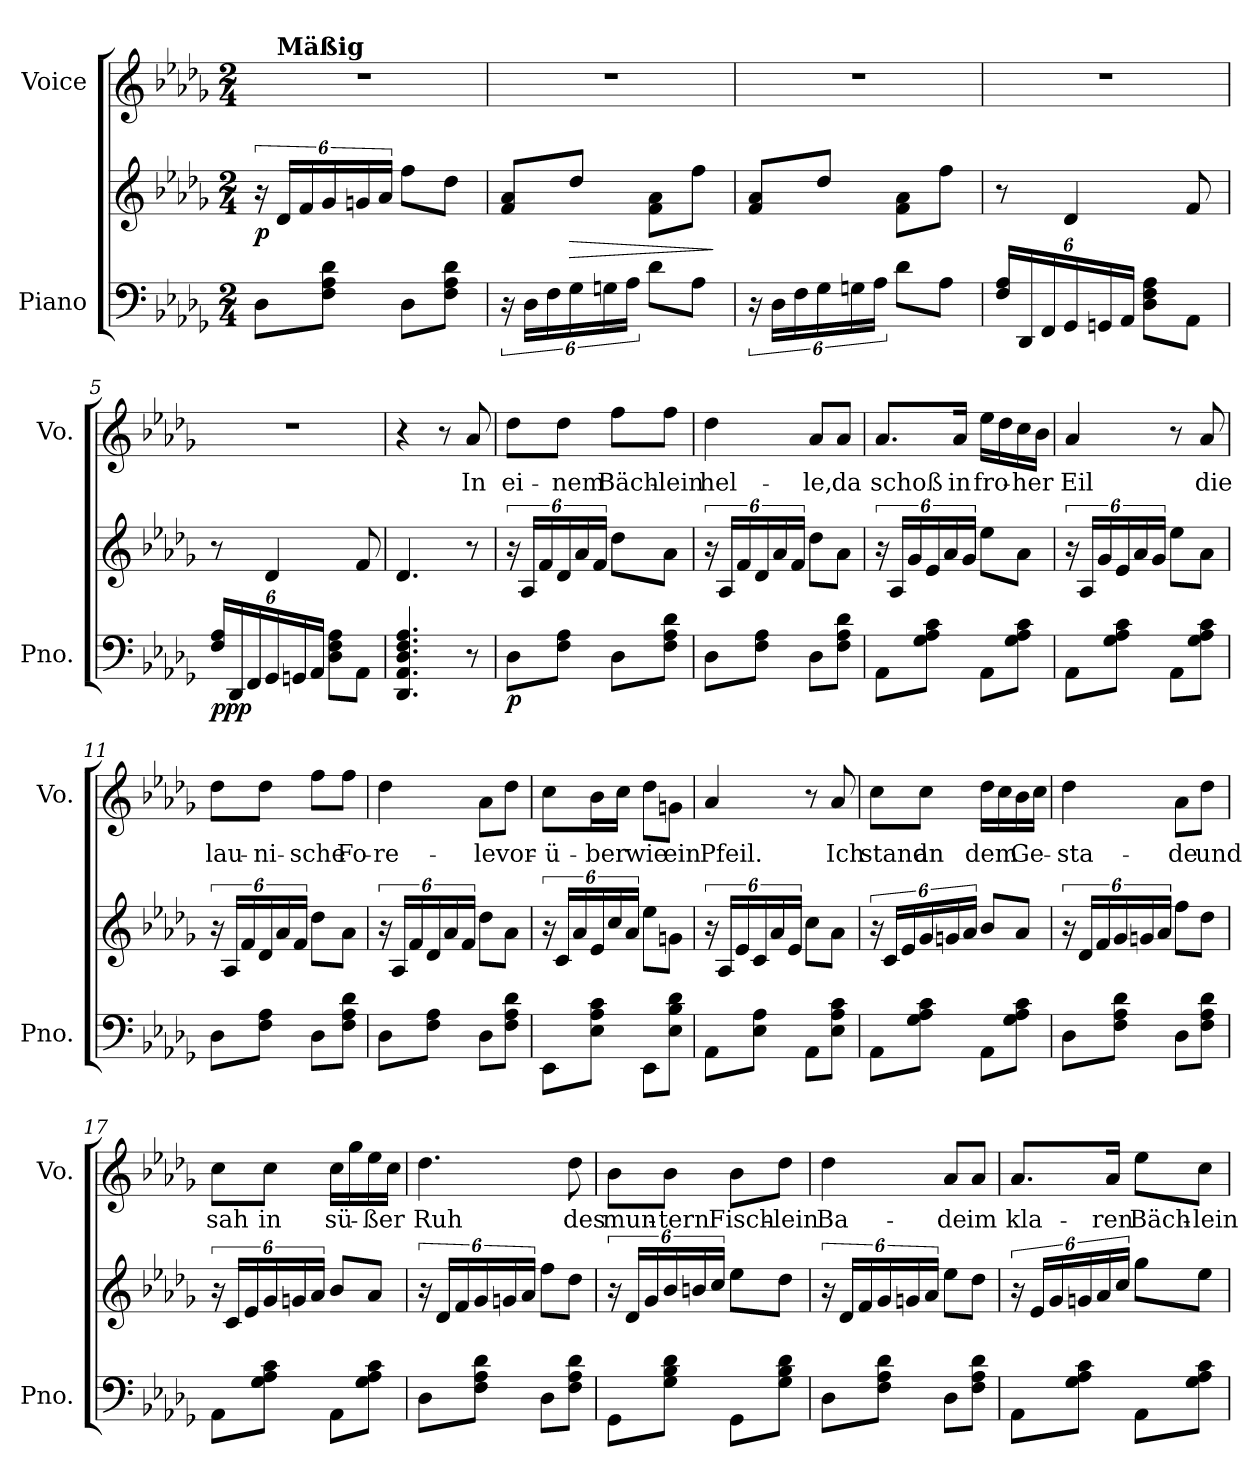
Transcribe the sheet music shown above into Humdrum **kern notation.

**kern	**kern	**dynam	**kern	**text
*part2	*part2	*part2	*part1	*part1
*staff3	*staff2	*staff2/3	*staff1	*staff1
*I"Piano	*	*	*I"Voice	*
*I'Pno.	*	*	*I'Vo.	*
*clefF4	*clefG2	*	*clefG2	*
*k[b-e-a-d-g-]	*k[b-e-a-d-g-]	*	*k[b-e-a-d-g-]	*
*M2/4	*M2/4	*	*M2/4	*
=1	=1	=1	=1	=1
!	!	!LO:DY:b	!	!
*	*	*	*^	*
8D-\L	24r	p	2r	24ryy	.
!	!	!	!	!LO:TX:a:B:t=Mäßig	!
.	24d-/LL	.	.	3ryy	.
.	24f/	.	.	.	.
8F\ 8A-\ 8d-\J	24g-/	.	.	.	.
.	24gn/	.	.	.	.
.	24a-/JJ	.	.	.	.
8D-\L	8ff\L	.	.	.	.
8F\ 8A-\ 8d-\J	8dd-\J	.	.	12.ryy	.
*	*	*	*v	*v	*
=2	=2	=2	=2	=2
24r	8f/ 8a-/L	.	2r	.
24D-\LL	.	.	.	.
24F\	.	.	.	.
!	!	!LO:HP:b	!	!
24G-\	8dd-/J	>	.	.
24Gn\	.	.	.	.
24A-\JJ	.	.	.	.
8d-\L	8f\ 8a-\L	.	.	.
8A-\J	8ff\J	.	.	.
.	.	]	.	.
=3	=3	=3	=3	=3
24r	8f/ 8a-/L	.	2r	.
24D-\LL	.	.	.	.
24F\	.	.	.	.
24G-\	8dd-/J	.	.	.
24Gn\	.	.	.	.
24A-\JJ	.	.	.	.
8d-\L	8f\ 8a-\L	.	.	.
8A-\J	8ff\J	.	.	.
=4	=4	=4	=4	=4
*Xbrackettup	*	*	*	*
24F/ 24A-/LL	8r	.	2r	.
24DD-/	.	.	.	.
24FF/	.	.	.	.
24GG-/	4d-/	.	.	.
24GGn/	.	.	.	.
24AA-/JJ	.	.	.	.
8D-\ 8F\ 8A-\L	.	.	.	.
8AA-\J	8f/	.	.	.
!!LO:LB:g=z
=5	=5	=5	=5	=5
!	!	!LO:DY:b=2	!	!
!	!	!LO:DY:n=1:b	!	!
24F/ 24A-/LL	8r	p pp	2r	.
24DD-/	.	.	.	.
24FF/	.	.	.	.
24GG-/	4d-/	.	.	.
24GGn/	.	.	.	.
24AA-/JJ	.	.	.	.
8D-\ 8F\ 8A-\L	.	.	.	.
8AA-\J	8f/	.	.	.
=6	=6	=6	=6	=6
4.DD-/ 4.AA-/ 4.D-/ 4.F/ 4.A-/	4.d-/	.	4r	.
.	.	.	8r	.
!	!	!	!	!LO:LY:b
8r	8r	.	8a-/	In
=7	=7	=7	=7	=7
!	!	!LO:DY:b=2	!	!LO:LY:b
8D-\L	24r	p	8dd-\L	ei-
.	24A-/LL	.	.	.
.	24f/	.	.	.
!	!	!	!	!LO:LY:b
8F\ 8A-\J	24d-/	.	8dd-\J	-nem
.	24a-/	.	.	.
.	24f/JJ	.	.	.
!	!	!	!	!LO:LY:b
8D-\L	8dd-\L	.	8ff\L	Bäch-
!	!	!	!	!LO:LY:b
8F\ 8A-\ 8d-\J	8a-\J	.	8ff\J	-lein
=8	=8	=8	=8	=8
!	!	!	!	!LO:LY:b
8D-\L	24r	.	4dd-\	hel-
.	24A-/LL	.	.	.
.	24f/	.	.	.
8F\ 8A-\J	24d-/	.	.	.
.	24a-/	.	.	.
.	24f/JJ	.	.	.
!	!	!	!	!LO:LY:b
8D-\L	8dd-\L	.	8a-/L	-le,
!	!	!	!	!LO:LY:b
8F\ 8A-\ 8d-\J	8a-\J	.	8a-/J	da
!!LO:PB:g=z
=9	=9	=9	=9	=9
!	!	!	!	!LO:LY:b
8AA-\L	24r	.	8.a-/L	schoß
.	24A-/LL	.	.	.
.	24g-/	.	.	.
8G-\ 8A-\ 8c\J	24e-/	.	.	.
.	24a-/	.	.	.
!	!	!	!	!LO:LY:b
.	.	.	16a-/Jk	in
.	24g-/JJ	.	.	.
!	!	!	!	!LO:LY:b
8AA-\L	8ee-\L	.	16ee-\LL	fro-
.	.	.	16dd-\	.
!	!	!	!	!LO:LY:b
8G-\ 8A-\ 8c\J	8a-\J	.	16cc\	-her
.	.	.	16b-\JJ	.
=10	=10	=10	=10	=10
!	!	!	!	!LO:LY:b
8AA-\L	24r	.	4a-/	Eil
.	24A-/LL	.	.	.
.	24g-/	.	.	.
8G-\ 8A-\ 8c\J	24e-/	.	.	.
.	24a-/	.	.	.
.	24g-/JJ	.	.	.
8AA-\L	8ee-\L	.	8r	.
!	!	!	!	!LO:LY:b
8G-\ 8A-\ 8c\J	8a-\J	.	8a-/	die
=11	=11	=11	=11	=11
!	!	!	!	!LO:LY:b
8D-\L	24r	.	8dd-\L	lau-
.	24A-/LL	.	.	.
.	24f/	.	.	.
!	!	!	!	!LO:LY:b
8F\ 8A-\J	24d-/	.	8dd-\J	-ni-
.	24a-/	.	.	.
.	24f/JJ	.	.	.
!	!	!	!	!LO:LY:b
8D-\L	8dd-\L	.	8ff\L	-sche
!	!	!	!	!LO:LY:b
8F\ 8A-\ 8d-\J	8a-\J	.	8ff\J	Fo-
=12	=12	=12	=12	=12
!	!	!	!	!LO:LY:b
8D-\L	24r	.	4dd-\	-re-
.	24A-/LL	.	.	.
.	24f/	.	.	.
8F\ 8A-\J	24d-/	.	.	.
.	24a-/	.	.	.
.	24f/JJ	.	.	.
!	!	!	!	!LO:LY:b
8D-\L	8dd-\L	.	8a-\L	-le
!	!	!	!	!LO:LY:b
8F\ 8A-\ 8d-\J	8a-\J	.	8dd-\J	vor-
!!LO:LB:g=z
=13	=13	=13	=13	=13
!	!	!	!	!LO:LY:b
8EE-\L	24r	.	8cc\L	-ü-
.	24c/LL	.	.	.
.	24a-/	.	.	.
!	!	!	!	!LO:LY:b
8E-\ 8A-\ 8c\J	24e-/	.	16b-\L	-ber
.	24cc/	.	.	.
.	.	.	16cc\JJ	.
.	24a-/JJ	.	.	.
!	!	!	!	!LO:LY:b
8EE-\L	8ee-\L	.	8dd-\L	wie
!	!	!	!	!LO:LY:b
8E-\ 8B-\ 8d-\J	8gn\J	.	8gn\J	ein
=14	=14	=14	=14	=14
!	!	!	!	!LO:LY:b
8AA-\L	24r	.	4a-/	Pfeil.
.	24A-/LL	.	.	.
.	24e-/	.	.	.
8E-\ 8A-\J	24c/	.	.	.
.	24a-/	.	.	.
.	24e-/JJ	.	.	.
8AA-\L	8cc\L	.	8r	.
!	!	!	!	!LO:LY:b
8E-\ 8A-\ 8c\J	8a-\J	.	8a-/	Ich
=15	=15	=15	=15	=15
!	!	!	!	!LO:LY:b
8AA-\L	24r	.	8cc\L	stand
.	24c/LL	.	.	.
.	24e-/	.	.	.
!	!	!	!	!LO:LY:b
8G-\ 8A-\ 8c\J	24g-/	.	8cc\J	an
.	24gn/	.	.	.
.	24a-/JJ	.	.	.
!	!	!	!	!LO:LY:b
8AA-\L	8b-/L	.	16dd-\LL	dem
.	.	.	16cc\	.
!	!	!	!	!LO:LY:b
8G-\ 8A-\ 8c\J	8a-/J	.	16b-\	Ge-
.	.	.	16cc\JJ	.
=16	=16	=16	=16	=16
!	!	!	!	!LO:LY:b
8D-\L	24r	.	4dd-\	-sta-
.	24d-/LL	.	.	.
.	24f/	.	.	.
8F\ 8A-\ 8d-\J	24g-/	.	.	.
.	24gn/	.	.	.
.	24a-/JJ	.	.	.
!	!	!	!	!LO:LY:b
8D-\L	8ff\L	.	8a-\L	-de
!	!	!	!	!LO:LY:b
8F\ 8A-\ 8d-\J	8dd-\J	.	8dd-\J	und
!!LO:LB:g=z
=17	=17	=17	=17	=17
!	!	!	!	!LO:LY:b
8AA-\L	24r	.	8cc\L	sah
.	24c/LL	.	.	.
.	24e-/	.	.	.
!	!	!	!	!LO:LY:b
8G-\ 8A-\ 8c\J	24g-/	.	8cc\J	in
.	24gn/	.	.	.
.	24a-/JJ	.	.	.
!	!	!	!	!LO:LY:b
8AA-\L	8b-/L	.	16cc\LL	sü-
.	.	.	16gg-\	.
!	!	!	!	!LO:LY:b
8G-\ 8A-\ 8c\J	8a-/J	.	16ee-\	-ßer
.	.	.	16cc\JJ	.
=18	=18	=18	=18	=18
!	!	!	!	!LO:LY:b
8D-\L	24r	.	4.dd-\	Ruh
.	24d-/LL	.	.	.
.	24f/	.	.	.
8F\ 8A-\ 8d-\J	24g-/	.	.	.
.	24gn/	.	.	.
.	24a-/JJ	.	.	.
8D-\L	8ff\L	.	.	.
!	!	!	!	!LO:LY:b
8F\ 8A-\ 8d-\J	8dd-\J	.	8dd-\	des
=19	=19	=19	=19	=19
!	!	!	!	!LO:LY:b
8GG-\L	24r	.	8b-\L	mun-
.	24d-/LL	.	.	.
.	24g-/	.	.	.
!	!	!	!	!LO:LY:b
8G-\ 8B-\ 8d-\J	24b-/	.	8b-\J	-tern
.	24bn/	.	.	.
.	24cc/JJ	.	.	.
!	!	!	!	!LO:LY:b
8GG-\L	8ee-\L	.	8b-\L	Fisch-
!	!	!	!	!LO:LY:b
8G-\ 8B-\ 8d-\J	8dd-\J	.	8dd-\J	-lein
=20	=20	=20	=20	=20
!	!	!	!	!LO:LY:b
8D-\L	24r	.	4dd-\	Ba-
.	24d-/LL	.	.	.
.	24f/	.	.	.
8F\ 8A-\ 8d-\J	24g-/	.	.	.
.	24gn/	.	.	.
.	24a-/JJ	.	.	.
!	!	!	!	!LO:LY:b
8D-\L	8ee-\L	.	8a-/L	-de
!	!	!	!	!LO:LY:b
8F\ 8A-\ 8d-\J	8dd-\J	.	8a-/J	im
!!LO:LB:g=z
=21	=21	=21	=21	=21
!	!	!	!	!LO:LY:b
8AA-\L	24r	.	8.a-/L	kla-
.	24e-/LL	.	.	.
.	24g-/	.	.	.
8G-\ 8A-\ 8c\J	24gn/	.	.	.
.	24a-/	.	.	.
!	!	!	!	!LO:LY:b
.	.	.	16a-/Jk	-ren
.	24cc/JJ	.	.	.
!	!	!	!	!LO:LY:b
8AA-\L	8gg-\L	.	8ee-\L	Bäch-
!	!	!	!	!LO:LY:b
8G-\ 8A-\ 8c\J	8ee-\J	.	8cc\J	-lein
=	=	=	=	=
*-	*-	*-	*-	*-
